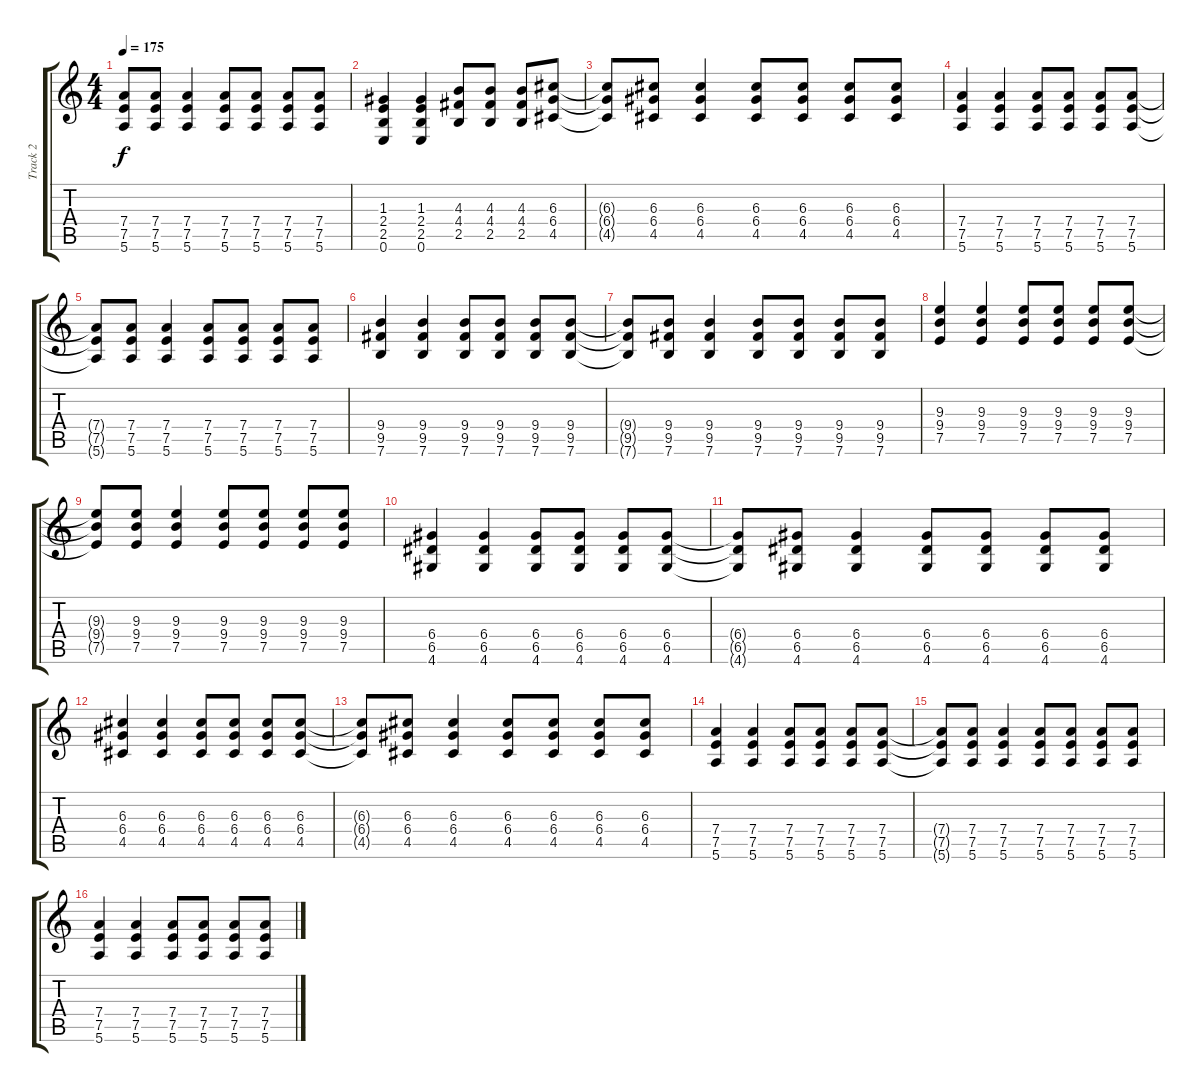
\track ("Track 2" "Track 2") {instrument distortionguitar}
\staff {score tabs}
\tuning (E4 B3 G3 D3 A2 E2) {hide}
\ts (4 4)
\tempo 175
\clef g2
\ks c
(7.4{t} 7.5{t} 5.6{t}).8{dy f} (7.4 7.5 5.6).8 (7.4 7.5 5.6).4 (7.4 7.5 5.6).8 (7.4 7.5 5.6).8 (7.4 7.5 5.6).8 (7.4 7.5 5.6).8 |
(1.3 2.4 2.5 0.6).4 (1.3 2.4 2.5 0.6).4 (4.3 4.4 2.5).8 (4.3 4.4 2.5).8 (4.3 4.4 2.5).8 (6.3 6.4 4.5).8 |
(6.3{t} 6.4{t} 4.5{t}).8 (6.3 6.4 4.5).8 (6.3 6.4 4.5).4 (6.3 6.4 4.5).8 (6.3 6.4 4.5).8 (6.3 6.4 4.5).8 (6.3 6.4 4.5).8 |
(7.4 7.5 5.6).4 (7.4 7.5 5.6).4 (7.4 7.5 5.6).8 (7.4 7.5 5.6).8 (7.4 7.5 5.6).8 (7.4 7.5 5.6).8 |
(7.4{t} 7.5{t} 5.6{t}).8 (7.4 7.5 5.6).8 (7.4 7.5 5.6).4 (7.4 7.5 5.6).8 (7.4 7.5 5.6).8 (7.4 7.5 5.6).8 (7.4 7.5 5.6).8 |
(9.4 9.5 7.6).4 (9.4 9.5 7.6).4 (9.4 9.5 7.6).8 (9.4 9.5 7.6).8 (9.4 9.5 7.6).8 (9.4 9.5 7.6).8 |
(9.4{t} 9.5{t} 7.6{t}).8 (9.4 9.5 7.6).8 (9.4 9.5 7.6).4 (9.4 9.5 7.6).8 (9.4 9.5 7.6).8 (9.4 9.5 7.6).8 (9.4 9.5 7.6).8 |
(9.3 9.4 7.5).4 (9.3 9.4 7.5).4 (9.3 9.4 7.5).8 (9.3 9.4 7.5).8 (9.3 9.4 7.5).8 (9.3 9.4 7.5).8 |
(9.3{t} 9.4{t} 7.5{t}).8 (9.3 9.4 7.5).8 (9.3 9.4 7.5).4 (9.3 9.4 7.5).8 (9.3 9.4 7.5).8 (9.3 9.4 7.5).8 (9.3 9.4 7.5).8 |
(6.4 6.5 4.6).4 (6.4 6.5 4.6).4 (6.4 6.5 4.6).8 (6.4 6.5 4.6).8 (6.4 6.5 4.6).8 (6.4 6.5 4.6).8 |
(6.4{t} 6.5{t} 4.6{t}).8 (6.4 6.5 4.6).8 (6.4 6.5 4.6).4 (6.4 6.5 4.6).8 (6.4 6.5 4.6).8 (6.4 6.5 4.6).8 (6.4 6.5 4.6).8 |
(6.3 6.4 4.5).4 (6.3 6.4 4.5).4 (6.3 6.4 4.5).8 (6.3 6.4 4.5).8 (6.3 6.4 4.5).8 (6.3 6.4 4.5).8 |
(6.3{t} 6.4{t} 4.5{t}).8 (6.3 6.4 4.5).8 (6.3 6.4 4.5).4 (6.3 6.4 4.5).8 (6.3 6.4 4.5).8 (6.3 6.4 4.5).8 (6.3 6.4 4.5).8 |
(7.4 7.5 5.6).4 (7.4 7.5 5.6).4 (7.4 7.5 5.6).8 (7.4 7.5 5.6).8 (7.4 7.5 5.6).8 (7.4 7.5 5.6).8 |
(7.4{t} 7.5{t} 5.6{t}).8 (7.4 7.5 5.6).8 (7.4 7.5 5.6).4 (7.4 7.5 5.6).8 (7.4 7.5 5.6).8 (7.4 7.5 5.6).8 (7.4 7.5 5.6).8 |
(7.4 7.5 5.6).4 (7.4 7.5 5.6).4 (7.4 7.5 5.6).8 (7.4 7.5 5.6).8 (7.4 7.5 5.6).8 (7.4 7.5 5.6).8
